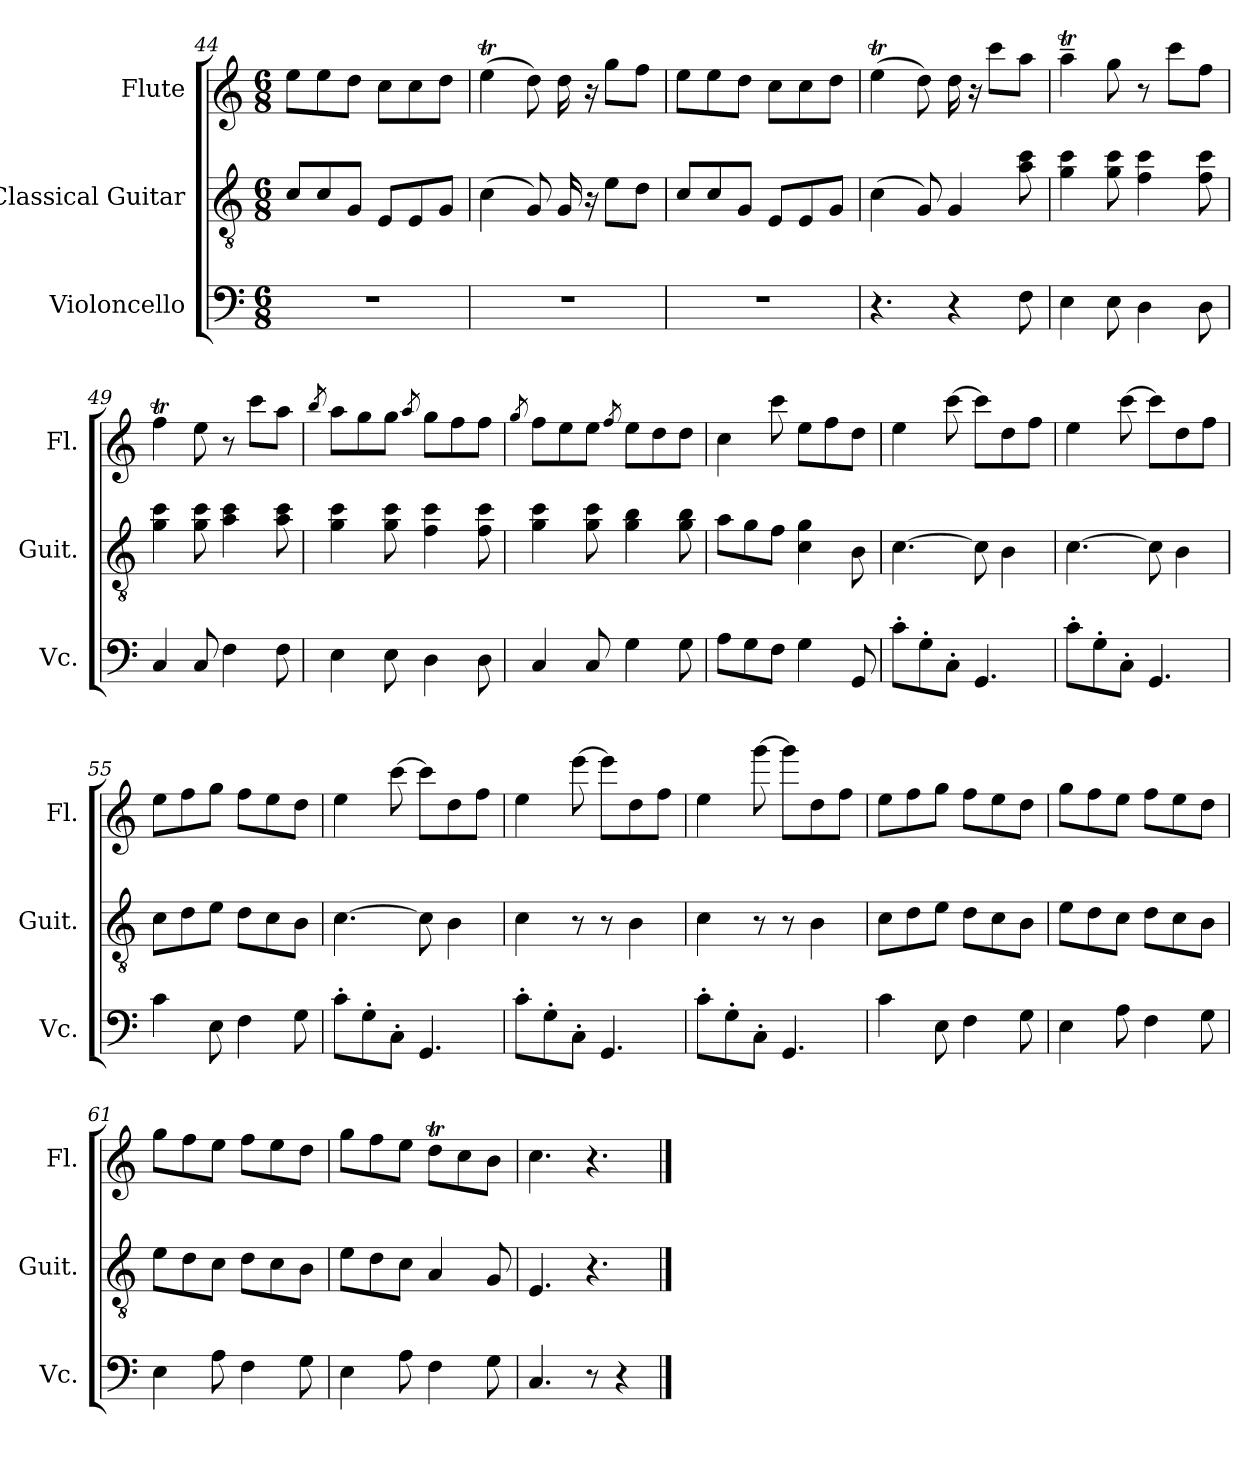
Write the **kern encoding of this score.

**kern	**kern	**kern
*part3	*part2	*part1
*staff3	*staff2	*staff1
*I"Violoncello	*I"Classical Guitar	*I"Flute
*I'Vc.	*I'Guit.	*I'Fl.
*clefF4	*clefGv2	*clefG2
*k[]	*k[]	*k[]
*M6/8	*M6/8	*M6/8
=44	=44	=44
2.r	8c/L	8ee\L
.	8c/	8ee\
.	8G/J	8dd\J
.	8E/L	8cc\L
.	8E/	8cc\
.	8G/J	8dd\J
!!LO:LB:g=z
=45	=45	=45
2.r	(4c\	(4eet\
.	8G/)	8dd\)
.	16G/	16dd\
.	16r	16r
.	8e\L	8gg\L
.	8d\J	8ff\J
=46	=46	=46
2.r	8c/L	8ee\L
.	8c/	8ee\
.	8G/J	8dd\J
.	8E/L	8cc\L
.	8E/	8cc\
.	8G/J	8dd\J
=47	=47	=47
4.r	(4c\	(4eet\
.	8G/)	8dd\)
4r	4G/	16dd\
.	.	16r
.	.	8ccc\L
8F\	8a\ 8cc\	8aa\J
=48	=48	=48
4E\	4g\ 4cc\	4aaT~\
8E\	8g\ 8cc\	8gg\
4D\	4f\ 4cc\	8r
.	.	8ccc\L
8D\	8f\ 8cc\	8ff\J
=49	=49	=49
4C/	4g\ 4cc\	4ffT\
8C/	8g\ 8cc\	8ee\
4F\	4a\ 4cc\	8r
.	.	8ccc\L
8F\	8a\ 8cc\	8aa\J
=50	=50	=50
.	.	8qbb/
4E\	4g\ 4cc\	8aa\L
.	.	8gg\
8E\	8g\ 8cc\	8gg\J
.	.	8qaa/
4D\	4f\ 4cc\	8gg\L
.	.	8ff\
8D\	8f\ 8cc\	8ff\J
!!LO:LB:g=z
=51	=51	=51
.	.	8qgg/
4C/	4g\ 4cc\	8ff\L
.	.	8ee\
8C/	8g\ 8cc\	8ee\J
.	.	8qff/
4G\	4g\ 4b\	8ee\L
.	.	8dd\
8G\	8g\ 8b\	8dd\J
=52	=52	=52
8A\L	8a\L	4cc\
8G\	8g\	.
8F\J	8f\J	8ccc\
4G\	4c\ 4g\	8ee\L
.	.	8ff\
8GG/	8B\	8dd\J
=53	=53	=53
8c'\L	[4.c\	4ee\
8G'\	.	.
8C'\J	.	[8ccc\
4.GG/	8c\]	8ccc\L]
.	4B\	8dd\
.	.	8ff\J
=54	=54	=54
8c'\L	[4.c\	4ee\
8G'\	.	.
8C'\J	.	[8ccc\
4.GG/	8c\]	8ccc\L]
.	4B\	8dd\
.	.	8ff\J
=55	=55	=55
4c\	8c\L	8ee\L
.	8d\	8ff\
8E\	8e\J	8gg\J
4F\	8d\L	8ff\L
.	8c\	8ee\
8G\	8B\J	8dd\J
=56	=56	=56
8c'\L	[4.c\	4ee\
8G'\	.	.
8C'\J	.	[8ccc\
4.GG/	8c\]	8ccc\L]
.	4B\	8dd\
.	.	8ff\J
!!LO:LB:g=z
=57	=57	=57
8c'\L	4c\	4ee\
8G'\	.	.
8C'\J	8r	[8eee\
4.GG/	8r	8eee\L]
.	4B\	8dd\
.	.	8ff\J
=58	=58	=58
8c'\L	4c\	4ee\
8G'\	.	.
8C'\J	8r	[8ggg\
4.GG/	8r	8ggg\L]
.	4B\	8dd\
.	.	8ff\J
=59	=59	=59
4c\	8c\L	8ee\L
.	8d\	8ff\
8E\	8e\J	8gg\J
4F\	8d\L	8ff\L
.	8c\	8ee\
8G\	8B\J	8dd\J
=60	=60	=60
4E\	8e\L	8gg\L
.	8d\	8ff\
8A\	8c\J	8ee\J
4F\	8d\L	8ff\L
.	8c\	8ee\
8G\	8B\J	8dd\J
=61	=61	=61
4E\	8e\L	8gg\L
.	8d\	8ff\
8A\	8c\J	8ee\J
4F\	8d\L	8ff\L
.	8c\	8ee\
8G\	8B\J	8dd\J
=62	=62	=62
4E\	8e\L	8gg\L
.	8d\	8ff\
8A\	8c\J	8ee\J
4F\	4A/	8ddT\L
.	.	8cc\
8G\	8G/	8b\J
=63	=63	=63
4.C/	4.E/	4.cc\
8r	4.r	4.r
4r	.	.
==	==	==
*-	*-	*-
